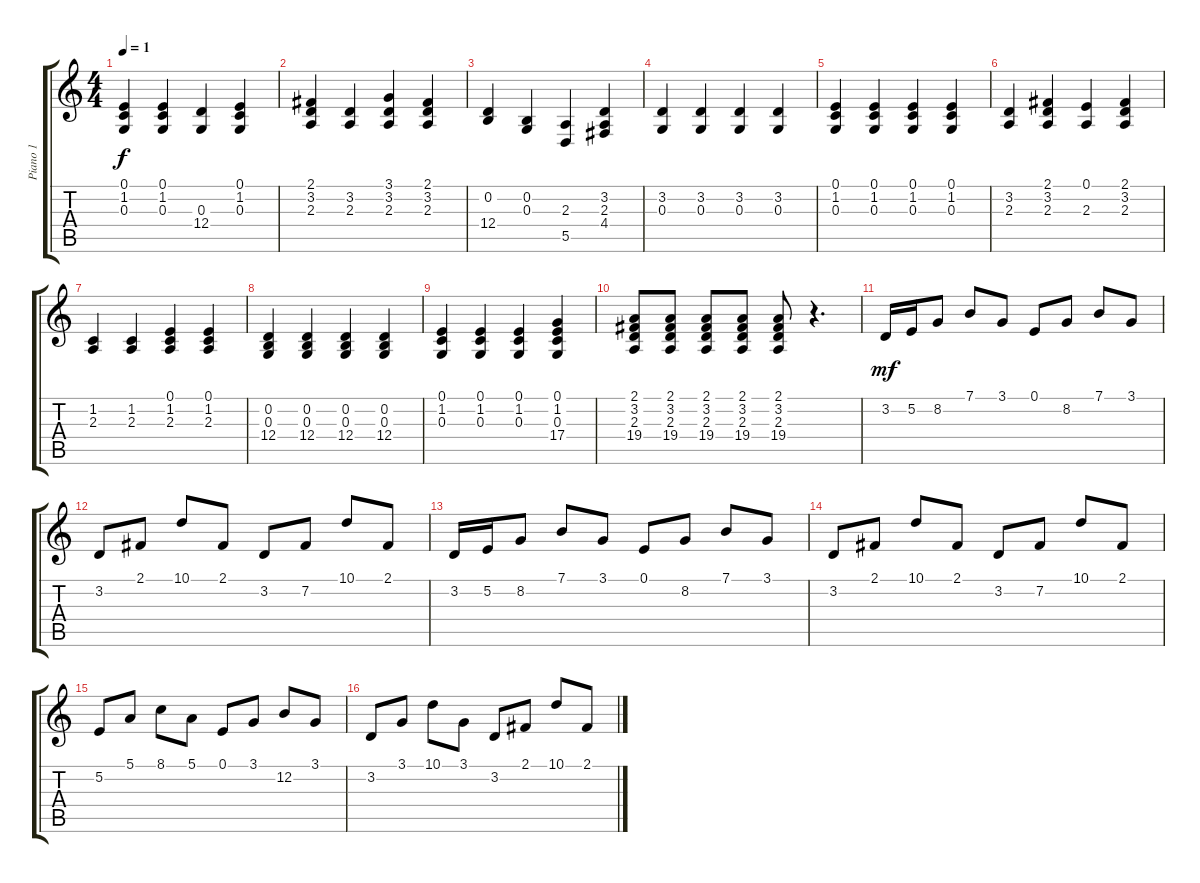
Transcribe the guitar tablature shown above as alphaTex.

\track ("Piano 1" "Piano 1") {instrument acousticgrandpiano}
\staff {score tabs}
\tuning (E4 B3 G3 D3 A2 E2) {hide}
\ts (4 4)
\tempo 1
\clef g2
\ks c
(0.1 1.2 0.3).4{dy f} (0.1 1.2 0.3).4 (0.3 12.4).4 (0.1 1.2 0.3).4 |
(2.1 3.2 2.3).4 (3.2 2.3).4 (3.1 3.2 2.3).4 (2.1 3.2 2.3).4 |
(0.2 12.4).4 (0.2 0.3).4 (2.3 5.5).4 (3.2 2.3 4.4).4 |
(3.2 0.3).4 (3.2 0.3).4 (3.2 0.3).4 (3.2 0.3).4 |
(0.1 1.2 0.3).4 (0.1 1.2 0.3).4 (0.1 1.2 0.3).4 (0.1 1.2 0.3).4 |
(3.2 2.3).4 (2.1 3.2 2.3).4 (0.1 2.3).4 (2.1 3.2 2.3).4 |
(1.2 2.3).4 (1.2 2.3).4 (0.1 1.2 2.3).4 (0.1 1.2 2.3).4 |
(0.2 0.3 12.4).4 (0.2 0.3 12.4).4 (0.2 0.3 12.4).4 (0.2 0.3 12.4).4 |
(0.1 1.2 0.3).4 (0.1 1.2 0.3).4 (0.1 1.2 0.3).4 (0.1 1.2 0.3 17.4).4 |
(2.1 3.2 2.3 19.4).8 (2.1 3.2 2.3 19.4).8 (2.1 3.2 2.3 19.4).8 (2.1 3.2 2.3 19.4).8 (2.1 3.2 2.3 19.4).8 r.4{d} |
3.2.16{dy mf} 5.2.16 8.2.8 7.1.8 3.1.8 0.1.8 8.2.8 7.1.8 3.1.8 |
3.2.8 2.1.8 10.1.8 2.1.8 3.2.8 7.2.8 10.1.8 2.1.8 |
3.2.16 5.2.16 8.2.8 7.1.8 3.1.8 0.1.8 8.2.8 7.1.8 3.1.8 |
3.2.8 2.1.8 10.1.8 2.1.8 3.2.8 7.2.8 10.1.8 2.1.8 |
5.2.8 5.1.8 8.1.8 5.1.8 0.1.8 3.1.8 12.2.8 3.1.8 |
3.2.8 3.1.8 10.1.8 3.1.8 3.2.8 2.1.8 10.1.8 2.1.8
